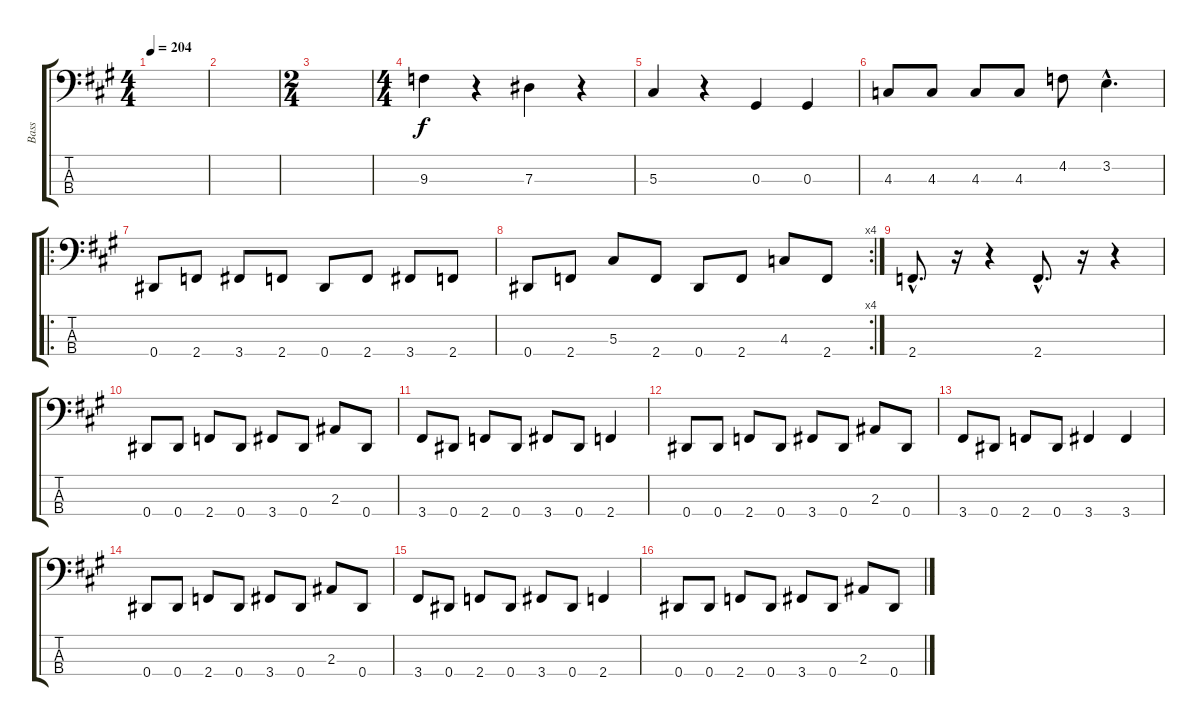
\track ("Bass" "Bass") {instrument electricbassfinger}
\staff {score tabs}
\tuning (Gb2 Db2 Ab1 Eb1) {hide}
\ts (4 4)
\tempo 204
\clef f4
\ks a
|
|
\ts (2 4)
|
\ts (4 4)
9.3.4 r.4 7.3.4 r.4 |
5.3.4 r.4 0.3.4 0.3.4 |
4.3.8 4.3.8 4.3.8 4.3.8 4.2.8 3.2{hac}.4{d} |
\ro
0.4.8 2.4.8 3.4.8 2.4.8 0.4.8 2.4.8 3.4.8 2.4.8 |
\rc 4
0.4.8 2.4.8 5.3.8 2.4.8 0.4.8 2.4.8 4.3.8 2.4.8 |
2.4{hac}.8{d} r.16 r.4 2.4{hac}.8{d} r.16 r.4 |
0.4.8 0.4.8 2.4.8 0.4.8 3.4.8 0.4.8 2.3.8 0.4.8 |
3.4.8 0.4.8 2.4.8 0.4.8 3.4.8 0.4.8 2.4.4 |
0.4.8 0.4.8 2.4.8 0.4.8 3.4.8 0.4.8 2.3.8 0.4.8 |
3.4.8 0.4.8 2.4.8 0.4.8 3.4.4 3.4.4 |
0.4.8 0.4.8 2.4.8 0.4.8 3.4.8 0.4.8 2.3.8 0.4.8 |
3.4.8 0.4.8 2.4.8 0.4.8 3.4.8 0.4.8 2.4.4 |
0.4.8 0.4.8 2.4.8 0.4.8 3.4.8 0.4.8 2.3.8 0.4.8
